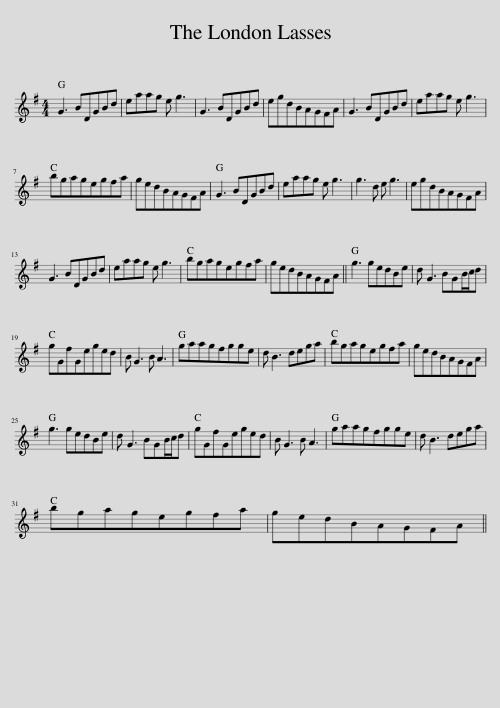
X:1
L:1/8
M:4/4
I:linebreak $
K:G
V:1 treble
V:1
 G3 BDGBd | eaag e g3 | G3 BDGBd | egdBAGFA | G3 BDGBd | %5
 eaag e g3 |$ bgagegfa | gedBAGFA | G3 BDGBd | eaag e g3 | %10
 g3 d e g3 | egdBAGFA |$ G3 BDGBd | eaag e g3 | bgagegfa | %15
 gedBAGFA || g3 gedBe | d G3 BGB/c/d |$ gGfGeged | B G3 B A3 | %20
 gaagfgge | d B3 dega | bgagegfa | gedBAGFA |$ g3 gedBe | %25
 d G3 BGB/c/d | gGfGeged | B G3 B A3 | gaagfgge | d B3 dega |$ %30
 bgagegfa | gedBAGFA || %32
